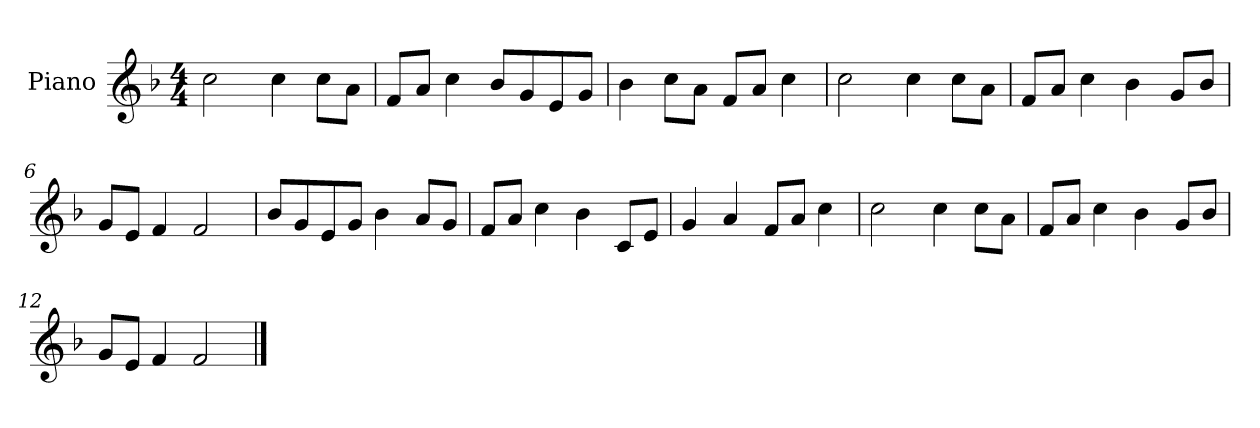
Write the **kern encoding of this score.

**kern
*part1
*staff1
*I"Piano
*I'P-no
*clefG2
*k[b-]
*M4/4
*MM90
=1
2cc\
4cc\
8cc\L
8a\J
=2
8f/L
8a/J
4cc\
8b-/L
8g/
8e/
8g/J
=3
4b-\
8cc\L
8a\J
8f/L
8a/J
4cc\
=4
2cc\
4cc\
8cc\L
8a\J
=5
8f/L
8a/J
4cc\
4b-\
8g/L
8b-/J
=6
8g/L
8e/J
4f/
2f/
!!LO:LB:g=z
=7
8b-/L
8g/
8e/
8g/J
4b-\
8a/L
8g/J
=8
8f/L
8a/J
4cc\
4b-\
8c/L
8e/J
=9
4g/
4a/
8f/L
8a/J
4cc\
=10
2cc\
4cc\
8cc\L
8a\J
=11
8f/L
8a/J
4cc\
4b-\
8g/L
8b-/J
=12
8g/L
8e/J
4f/
2f/
==
*-
